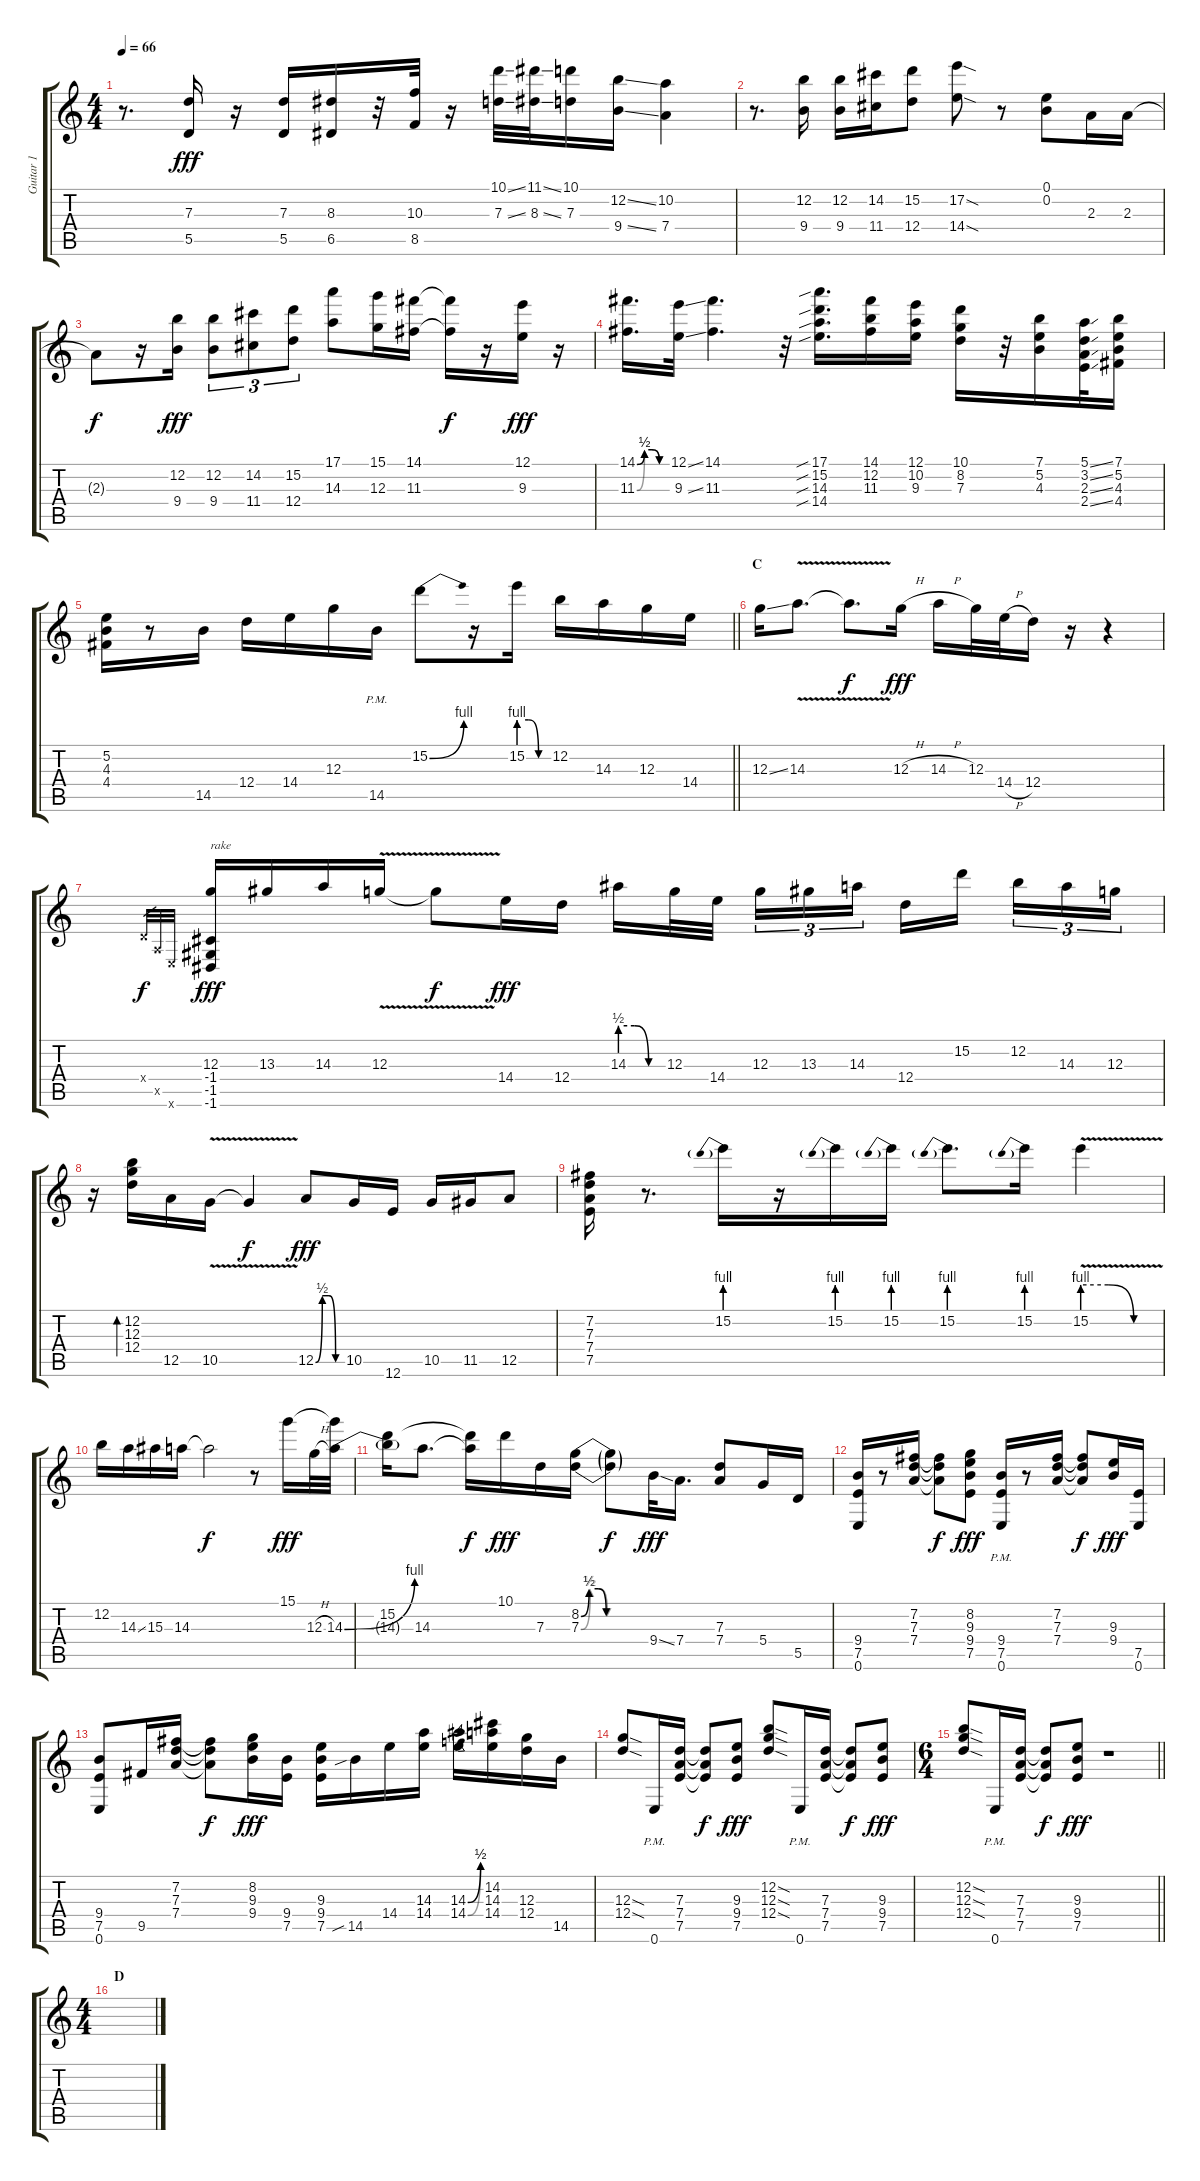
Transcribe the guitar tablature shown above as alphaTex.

\track ("Guitar 1" "Guitar 1") {instrument electricguitarclean}
\staff {score tabs}
\tuning (E4 B3 G3 D3 A2 E2) {hide}
\ts (4 4)
\tempo 66
\clef g2
\ks c
r.8{d dy fff} (7.3 5.5).16 r.16 (7.3 5.5).16 (8.3 6.5).16 r.32 (10.3 8.5).32 r.16 (10.1{ss} 7.3{ss}).32 (11.1{ss} 8.3{ss}).32 (10.1 7.3).16 (12.2{ss} 9.4{ss}).16 (10.2 7.4).4 |
r.8{d} (12.2 9.4).16 (12.2 9.4).16 (14.2 11.4).16 (15.2 12.4).8 (17.2{sod} 14.4{sod}).8 r.8 (0.1 0.2).8 2.3.16 2.3.16 |
2.3{t}.8{dy f} r.16 (12.2 9.4).16{dy fff} (12.2 9.4).8{tu (3 2)} (14.2 11.4).8{tu (3 2)} (15.2 12.4).8{tu (3 2)} (17.1 14.3).8 (15.1 12.3).16 (14.1 11.3).16 (14.1{t} 11.3{t}).16{dy f} r.16 (12.1 9.3).16{dy fff} r.16 |
(14.1{be (custom 0 0 15 2 30 2 45 0 60 0)} 11.3{be (custom 0 0 15 2 30 2 45 0 60 0)}).16{d} (12.1{ss} 9.3{ss}).32 (14.1 11.3).4{d} r.32 (17.1{sib} 15.2{sib} 14.3{sib} 14.4{sib}).16{d} (14.1 12.2 11.3).16 (12.1 10.2 9.3).16 (10.1 8.2 7.3).16 r.32 (7.1 5.2 4.3).16 (5.1{ss} 3.2{ss} 2.3{ss} 2.4{ss}).32 (7.1 5.2 4.3 4.4).16 |
\barLineRight lightlight
(5.2 4.3 4.4).16 r.8 14.5.16 12.4.16 14.4.16 12.3.16 14.5{pm}.16 15.2{be (bend 0 0 60 4)}.8 r.16 15.2{be (custom 0 4 20 4 40 0 60 0)}.16 12.2.16 14.3.16 12.3.16 14.4.16 |
\section ("" "C")
12.3{ss}.16 14.3{v}.8{d} 14.3{t}.8{d dy f} 12.3{h}.16{dy fff} 14.3{h}.16 12.3.32 14.4{h}.32 12.4.16 r.16 r.4 |
0.4{x}.32{gr dy f} 0.5{x}.32{gr} 0.6{x}.32{gr} (12.3 -1.4 -1.5 -1.6).16{txt "rake" dy fff} 13.3.16 14.3.16 12.3{v}.16 12.3{t}.8{dy f} 14.4.16{dy fff} 12.4.16 14.3{be (custom 0 2 20 2 40 0 60 0)}.16 12.3.32 14.4.32{beam splitsecondary} 12.3.16{tu (3 2)} 13.3.16{tu (3 2)} 14.3.16{tu (3 2)} 12.4.16 15.2.16{beam splitsecondary} 12.2.16{tu (3 2)} 14.3.16{tu (3 2)} 12.3.16{tu (3 2)} |
r.16 (12.2 12.3 12.4).16{bd 120} 12.5.16 10.5{v}.16 10.5{t}.4{dy f} 12.5{be (custom 0 0 15 2 30 2 45 0 60 0)}.8{dy fff} 10.5.16 12.6.16 10.5.16 11.5.16 12.5.8 |
(7.2 7.3 7.4 7.5).16 r.8{d} 15.2{be (prebend 0 4 60 4)}.16 r.16 15.2{be (prebend 0 4 60 4)}.16 15.2{be (prebend 0 4 60 4)}.16 15.2{be (prebend 0 4 60 4)}.8{d} 15.2{be (prebend 0 4 60 4)}.16 15.2{be (custom 0 4 20 4 40 0 60 0) v}.4 |
12.2.16 14.3{ss}.16 15.3.16 14.3.16 14.3{t}.2{dy f} r.8 15.1.16{dy fff} 12.3{h}.32 (15.1{t} 14.3{be (bend 0 0 60 4)}).32 |
(15.2 14.3{t}).16 14.3.8{d} (15.2{t} 14.3{t}).16{dy f} 10.1.16{dy fff} 7.3.16 (8.2{be (custom 0 0 7 2 15 2 22 0 45 0 60 0)} 7.3{be (custom 0 0 8 2 15 2 23 0 30 0 45 0 60 0)}).16 (8.2{t} 7.3{t}).8{dy f} 9.4{ss}.32{dy fff} 7.4.16{d} (7.3 7.4).8 5.4.16 5.5.16 |
(9.4 7.5 0.6).16 r.8 (7.2 7.3 7.4).16 (7.2{t} 7.3{t} 7.4{t}).8{dy f} (8.2 9.3 9.4 7.5).8{dy fff} (9.4{pm} 7.5{pm} 0.6{pm}).16 r.8 (7.2 7.3 7.4).16 (7.2{t} 7.3{t} 7.4{t}).8{dy f} (9.3 9.4).16{dy fff} (7.5 0.6).16 |
(9.4 7.5 0.6).8 9.5.16 (7.2 7.3 7.4).16 (7.2{t} 7.3{t} 7.4{t}).8{dy f} (8.2 9.3 9.4).16{dy fff} (9.4 7.5).16 (9.3 9.4 7.5).16 14.5{sib}.16 14.4.16 (14.3 14.4).16 (14.3{be (bend 0 0 60 2)} 14.4{be (bend 0 0 60 2)}).16 (14.2 14.3 14.4).16 (12.3 12.4).16 14.5.16 |
(12.3{sod} 12.4{sod}).8 0.6{pm}.16 (7.3 7.4 7.5).16 (7.3{t} 7.4{t} 7.5{t}).8{dy f} (9.3 9.4 7.5).8{dy fff} (12.2{sod} 12.3{sod} 12.4{sod}).8 0.6{pm}.16 (7.3 7.4 7.5).16 (7.3{t} 7.4{t} 7.5{t}).8{dy f} (9.3 9.4 7.5).8{dy fff} |
\ts (6 4)
\barLineRight lightlight
(12.2{sod} 12.3{sod} 12.4{sod}).8 0.6{pm}.16 (7.3 7.4 7.5).16 (7.3{t} 7.4{t} 7.5{t}).8{dy f} (9.3 9.4 7.5).8{dy fff} r.1 |
\ts (4 4)
\section ("" "D")
